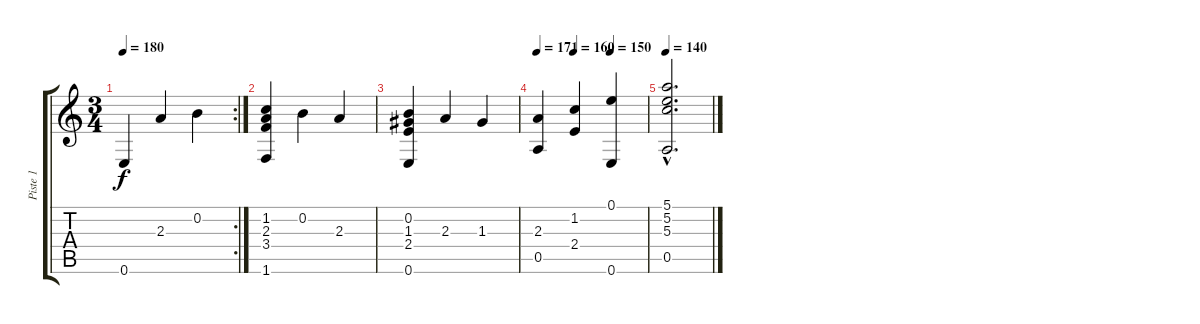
\track ("Piste 1" "Piste 1") {instrument acousticguitarnylon}
\staff {score tabs}
\tuning (E4 B3 G3 D3 A2 E2) {hide}
\rc 2
\ts (3 4)
\tempo 180
\clef g2
\ks c
0.6.4{dy f} 2.3.4 0.2.4 |
(1.2 2.3 3.4 1.6).4 0.2.4 2.3.4 |
(0.2 1.3 2.4 0.6).4 2.3.4 1.3.4 |
\tempo 171
\tempo (160 0.3333333333333333)
\tempo (150 0.6666666666666666)
(2.3 0.5).4 (1.2 2.4).4 (0.1 0.6).4 |
\tempo 140
(5.1{hac} 5.2{hac} 5.3{hac} 0.5{hac}).2{d}
